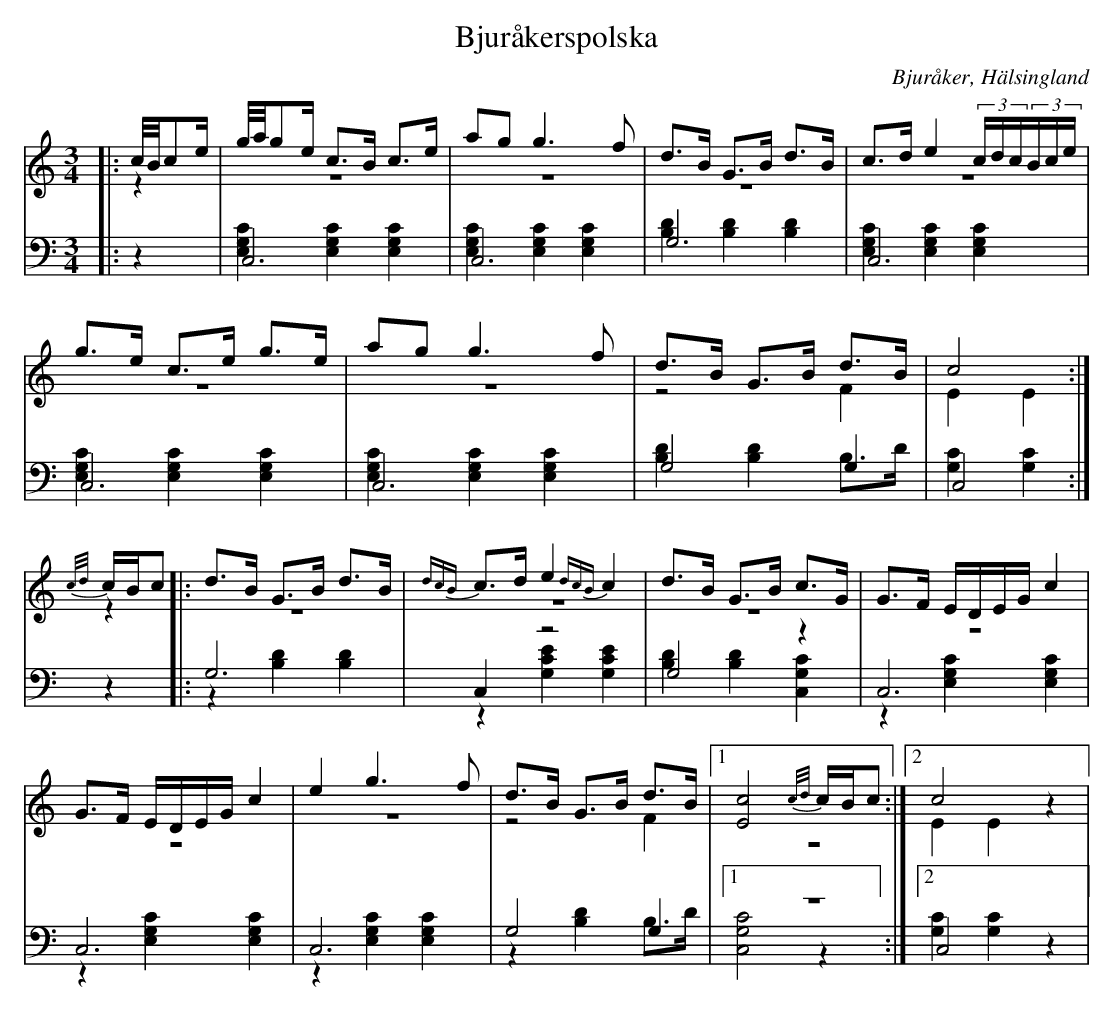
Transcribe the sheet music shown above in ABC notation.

X:1
T: Bjuråkerspolska
O: Bjuråker, Hälsingland
M: 3/4
L: 1/8
K: C
V:1
V:2 merge
V:3
V:4 merge
V:1
|:c//B//ce/|g//a//ge/ c>B c>e|ag g3 f|d>B G>B d>B|c>d e2 (3c/d/c/(3B/c/e/|
g>e c>e g>e|ag g3 f|d>B G>B d>B|c4:|
{c/d/}c/B/c |:d>B G>B d>B|{dcB}c>d e2 {dcB}c2|d>B G>B c>G|G>F E/D/E/G/ c2|
G>F E/D/E/G/ c2|e2 g3 f|d>B G>B d>B|1 [E4c4] {c/d/}c/B/c:|2 c4 z2|
V:2
|:z2|z6|z6|z6|z6|
z6|z6|z4 F2|E2 E2:|
z2|:z6|z6|z6|z6|
 z6|z6|z4 F2|1 z6:|2 E2 E2 z2|
V:3 clef=bass
|:z2|C,6|C,6|G,6|C,6|
C,6|C,6|G,4 G,2|C,4:|
z2|:G,6|C,2 z4|G,4 z2|C,6|
 C,6|C,6|G,4 G,2|1 z6:|2 C,4 z2|
V:4 clef=bass
|:z2|[E,2G,2C2] [E,2G,2C2] [E,2G,2C2]|[E,2G,2C2] [E,2G,2C2] [E,2G,2C2]|[B,2D2] [B,2D2] [B,2D2]|[E,2G,2C2] [E,2G,2C2] [E,2G,2C2]|
[E,2G,2C2] [E,2G,2C2] [E,2G,2C2]|[E,2G,2C2] [E,2G,2C2] [E,2G,2C2]|[B,2D2] [B,2D2] B,>D|[G,2C2][G,2C2]:|
z2|:z2 [B,2D2] [B,2D2]|z2 [G,2C2E2] [G,2C2E2]|[B,2D2][B,2D2] [C,2G,2C2]|z2 [E,2G,2C2] [E,2G,2C2]|
z2 [E,2G,2C2] [E,2G,2C2]|z2 [E,2G,2C2] [E,2G,2C2]|z2 [B,2D2] B,>D|1 [C,4G,4C4] z2:|2 [G,2C2] [G,2C2] z2|
